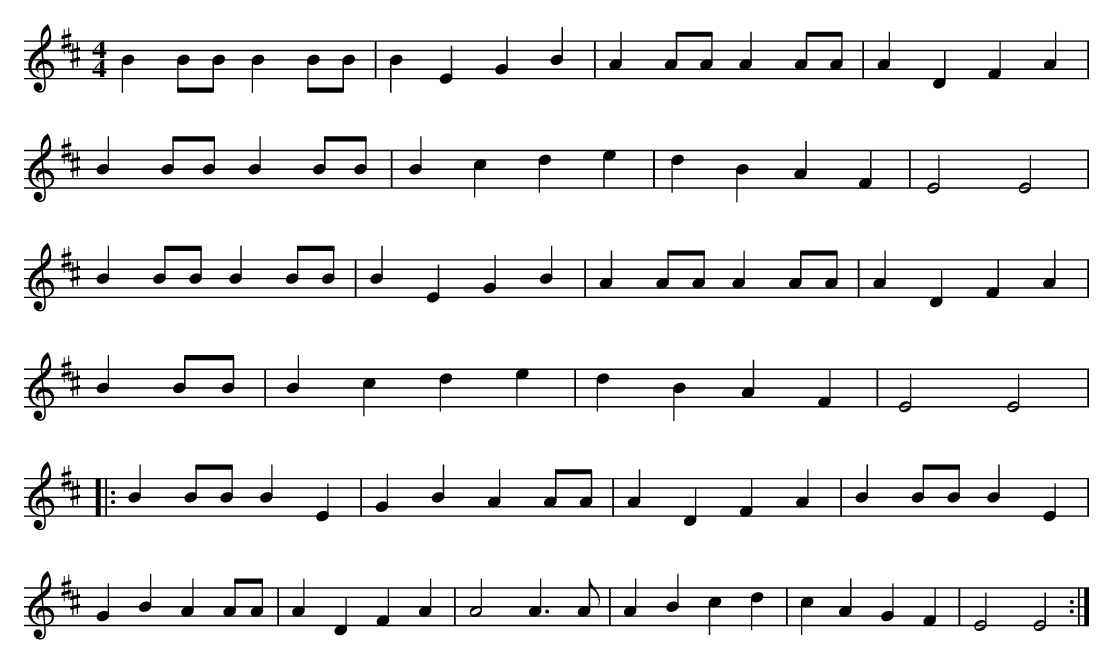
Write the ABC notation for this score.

X:1
M:4/4
K:Edor
B2BB B2BB|B2E2 G2B2|A2AA A2AA|A2D2 F2A2|
B2BB B2BB|B2c2 d2e2|d2B2 A2F2|E4 E4|
B2BB B2BB|B2E2 G2B2|A2AA A2AA|A2D2 F2A2|
B2BB |B2c2 d2e2|d2B2 A2F2|E4 E4|
|:B2BB B2E2| G2B2 A2AA|A2D2 F2A2|B2BB B2E2|
G2B2 A2AA|A2D2 F2A2|A4A3 A|A2B2 c2d2|c2A2 G2F2|E4 E4:|
